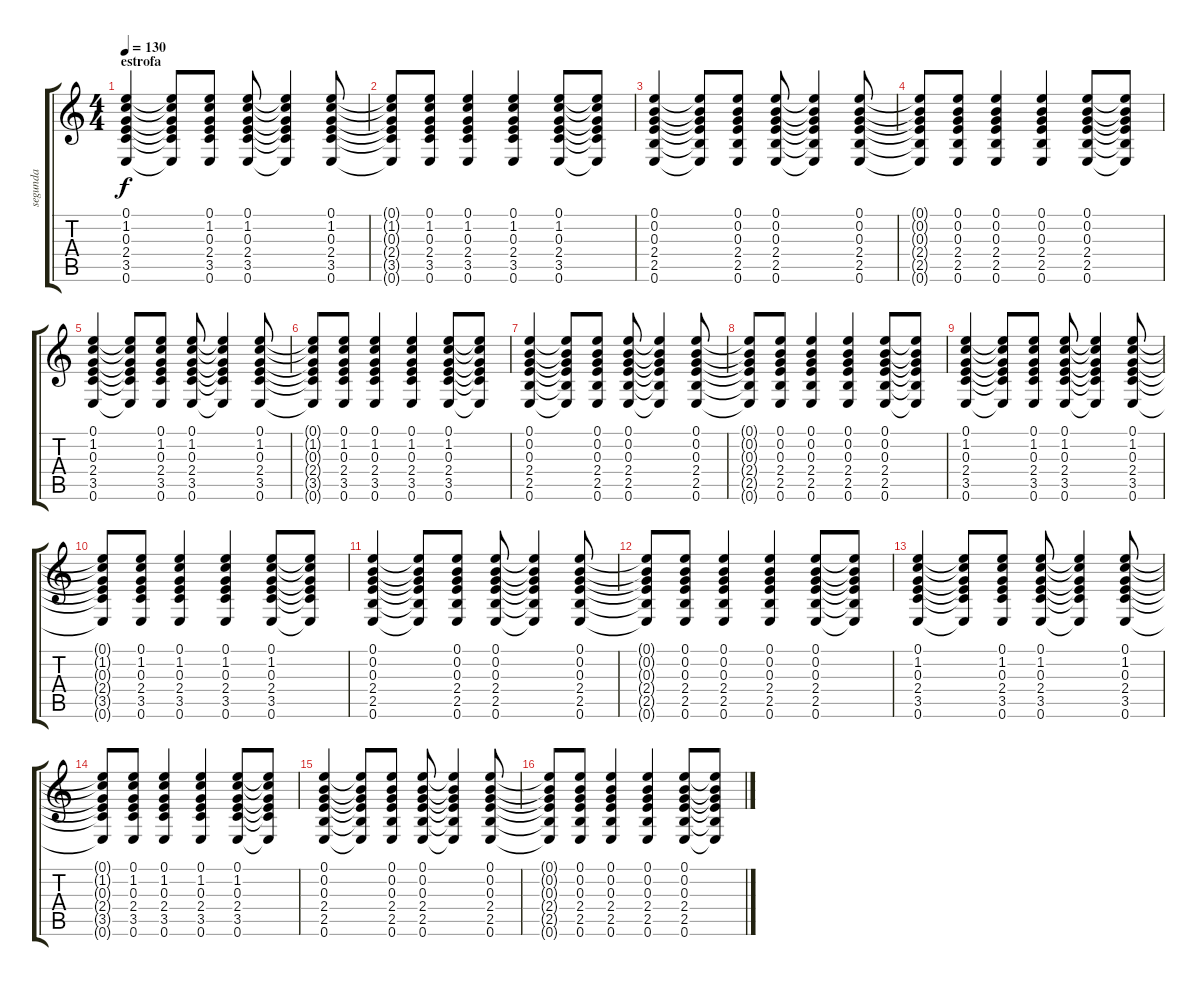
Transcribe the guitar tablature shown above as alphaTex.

\track ("segunda" "segunda") {instrument acousticguitarnylon}
\staff {score tabs}
\tuning (E4 B3 G3 D3 A2 E2) {hide}
\ts (4 4)
\section ("" "estrofa")
\tempo 130
\clef g2
\ks c
(0.1 1.2 0.3 2.4 3.5 0.6).4{dy f} (0.1{t} 1.2{t} 0.3{t} 2.4{t} 3.5{t} 0.6{t}).8 (0.1 1.2 0.3 2.4 3.5 0.6).8 (0.1 1.2 0.3 2.4 3.5 0.6).8 (0.1{t} 1.2{t} 0.3{t} 2.4{t} 3.5{t} 0.6{t}).4 (0.1 1.2 0.3 2.4 3.5 0.6).8 |
(0.1{t} 1.2{t} 0.3{t} 2.4{t} 3.5{t} 0.6{t}).8 (0.1 1.2 0.3 2.4 3.5 0.6).8 (0.1 1.2 0.3 2.4 3.5 0.6).4 (0.1 1.2 0.3 2.4 3.5 0.6).4 (0.1 1.2 0.3 2.4 3.5 0.6).8 (0.1{t} 1.2{t} 0.3{t} 2.4{t} 3.5{t} 0.6{t}).8 |
(0.1 0.2 0.3 2.4 2.5 0.6).4 (0.1{t} 0.2{t} 0.3{t} 2.4{t} 2.5{t} 0.6{t}).8 (0.1 0.2 0.3 2.4 2.5 0.6).8 (0.1 0.2 0.3 2.4 2.5 0.6).8 (0.1{t} 0.2{t} 0.3{t} 2.4{t} 2.5{t} 0.6{t}).4 (0.1 0.2 0.3 2.4 2.5 0.6).8 |
(0.1{t} 0.2{t} 0.3{t} 2.4{t} 2.5{t} 0.6{t}).8 (0.1 0.2 0.3 2.4 2.5 0.6).8 (0.1 0.2 0.3 2.4 2.5 0.6).4 (0.1 0.2 0.3 2.4 2.5 0.6).4 (0.1 0.2 0.3 2.4 2.5 0.6).8 (0.1{t} 0.2{t} 0.3{t} 2.4{t} 2.5{t} 0.6{t}).8 |
(0.1 1.2 0.3 2.4 3.5 0.6).4 (0.1{t} 1.2{t} 0.3{t} 2.4{t} 3.5{t} 0.6{t}).8 (0.1 1.2 0.3 2.4 3.5 0.6).8 (0.1 1.2 0.3 2.4 3.5 0.6).8 (0.1{t} 1.2{t} 0.3{t} 2.4{t} 3.5{t} 0.6{t}).4 (0.1 1.2 0.3 2.4 3.5 0.6).8 |
(0.1{t} 1.2{t} 0.3{t} 2.4{t} 3.5{t} 0.6{t}).8 (0.1 1.2 0.3 2.4 3.5 0.6).8 (0.1 1.2 0.3 2.4 3.5 0.6).4 (0.1 1.2 0.3 2.4 3.5 0.6).4 (0.1 1.2 0.3 2.4 3.5 0.6).8 (0.1{t} 1.2{t} 0.3{t} 2.4{t} 3.5{t} 0.6{t}).8 |
(0.1 0.2 0.3 2.4 2.5 0.6).4 (0.1{t} 0.2{t} 0.3{t} 2.4{t} 2.5{t} 0.6{t}).8 (0.1 0.2 0.3 2.4 2.5 0.6).8 (0.1 0.2 0.3 2.4 2.5 0.6).8 (0.1{t} 0.2{t} 0.3{t} 2.4{t} 2.5{t} 0.6{t}).4 (0.1 0.2 0.3 2.4 2.5 0.6).8 |
(0.1{t} 0.2{t} 0.3{t} 2.4{t} 2.5{t} 0.6{t}).8 (0.1 0.2 0.3 2.4 2.5 0.6).8 (0.1 0.2 0.3 2.4 2.5 0.6).4 (0.1 0.2 0.3 2.4 2.5 0.6).4 (0.1 0.2 0.3 2.4 2.5 0.6).8 (0.1{t} 0.2{t} 0.3{t} 2.4{t} 2.5{t} 0.6{t}).8 |
(0.1 1.2 0.3 2.4 3.5 0.6).4 (0.1{t} 1.2{t} 0.3{t} 2.4{t} 3.5{t} 0.6{t}).8 (0.1 1.2 0.3 2.4 3.5 0.6).8 (0.1 1.2 0.3 2.4 3.5 0.6).8 (0.1{t} 1.2{t} 0.3{t} 2.4{t} 3.5{t} 0.6{t}).4 (0.1 1.2 0.3 2.4 3.5 0.6).8 |
(0.1{t} 1.2{t} 0.3{t} 2.4{t} 3.5{t} 0.6{t}).8 (0.1 1.2 0.3 2.4 3.5 0.6).8 (0.1 1.2 0.3 2.4 3.5 0.6).4 (0.1 1.2 0.3 2.4 3.5 0.6).4 (0.1 1.2 0.3 2.4 3.5 0.6).8 (0.1{t} 1.2{t} 0.3{t} 2.4{t} 3.5{t} 0.6{t}).8 |
(0.1 0.2 0.3 2.4 2.5 0.6).4 (0.1{t} 0.2{t} 0.3{t} 2.4{t} 2.5{t} 0.6{t}).8 (0.1 0.2 0.3 2.4 2.5 0.6).8 (0.1 0.2 0.3 2.4 2.5 0.6).8 (0.1{t} 0.2{t} 0.3{t} 2.4{t} 2.5{t} 0.6{t}).4 (0.1 0.2 0.3 2.4 2.5 0.6).8 |
(0.1{t} 0.2{t} 0.3{t} 2.4{t} 2.5{t} 0.6{t}).8 (0.1 0.2 0.3 2.4 2.5 0.6).8 (0.1 0.2 0.3 2.4 2.5 0.6).4 (0.1 0.2 0.3 2.4 2.5 0.6).4 (0.1 0.2 0.3 2.4 2.5 0.6).8 (0.1{t} 0.2{t} 0.3{t} 2.4{t} 2.5{t} 0.6{t}).8 |
(0.1 1.2 0.3 2.4 3.5 0.6).4 (0.1{t} 1.2{t} 0.3{t} 2.4{t} 3.5{t} 0.6{t}).8 (0.1 1.2 0.3 2.4 3.5 0.6).8 (0.1 1.2 0.3 2.4 3.5 0.6).8 (0.1{t} 1.2{t} 0.3{t} 2.4{t} 3.5{t} 0.6{t}).4 (0.1 1.2 0.3 2.4 3.5 0.6).8 |
(0.1{t} 1.2{t} 0.3{t} 2.4{t} 3.5{t} 0.6{t}).8 (0.1 1.2 0.3 2.4 3.5 0.6).8 (0.1 1.2 0.3 2.4 3.5 0.6).4 (0.1 1.2 0.3 2.4 3.5 0.6).4 (0.1 1.2 0.3 2.4 3.5 0.6).8 (0.1{t} 1.2{t} 0.3{t} 2.4{t} 3.5{t} 0.6{t}).8 |
(0.1 0.2 0.3 2.4 2.5 0.6).4 (0.1{t} 0.2{t} 0.3{t} 2.4{t} 2.5{t} 0.6{t}).8 (0.1 0.2 0.3 2.4 2.5 0.6).8 (0.1 0.2 0.3 2.4 2.5 0.6).8 (0.1{t} 0.2{t} 0.3{t} 2.4{t} 2.5{t} 0.6{t}).4 (0.1 0.2 0.3 2.4 2.5 0.6).8 |
(0.1{t} 0.2{t} 0.3{t} 2.4{t} 2.5{t} 0.6{t}).8 (0.1 0.2 0.3 2.4 2.5 0.6).8 (0.1 0.2 0.3 2.4 2.5 0.6).4 (0.1 0.2 0.3 2.4 2.5 0.6).4 (0.1 0.2 0.3 2.4 2.5 0.6).8 (0.1{t} 0.2{t} 0.3{t} 2.4{t} 2.5{t} 0.6{t}).8
